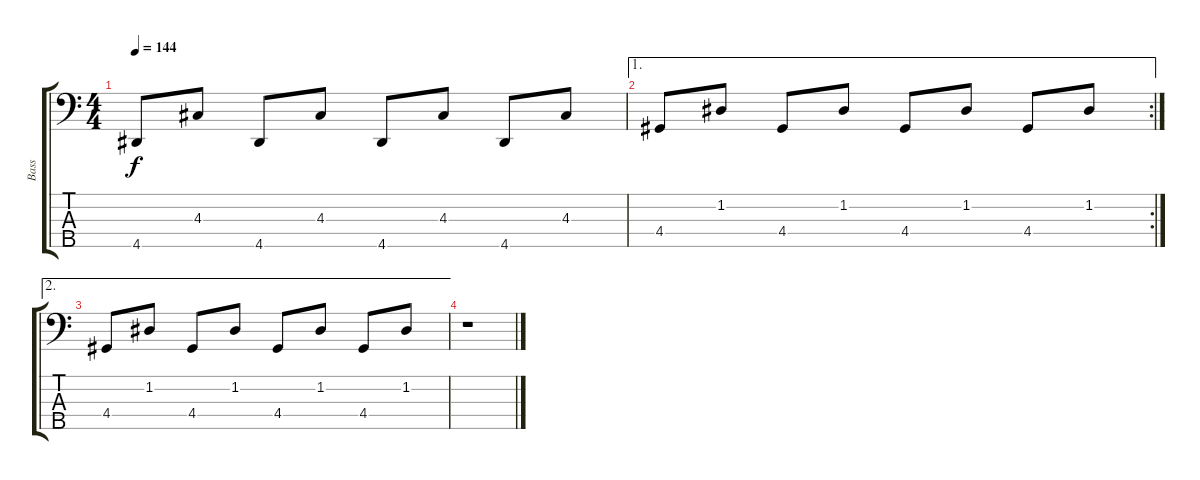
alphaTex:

\track ("Bass" "Bass") {instrument acousticguitarsteel}
\staff {score tabs}
\tuning (G2 D2 A1 E1 B0) {hide}
\ts (4 4)
\tempo 144
\clef f4
\ks c
4.5.8{dy f} 4.3.8 4.5.8 4.3.8 4.5.8 4.3.8 4.5.8 4.3.8 |
\ae 1
\rc 2
4.4.8 1.2.8 4.4.8 1.2.8 4.4.8 1.2.8 4.4.8 1.2.8 |
\ae 2
4.4.8 1.2.8 4.4.8 1.2.8 4.4.8 1.2.8 4.4.8 1.2.8 |
r.1
